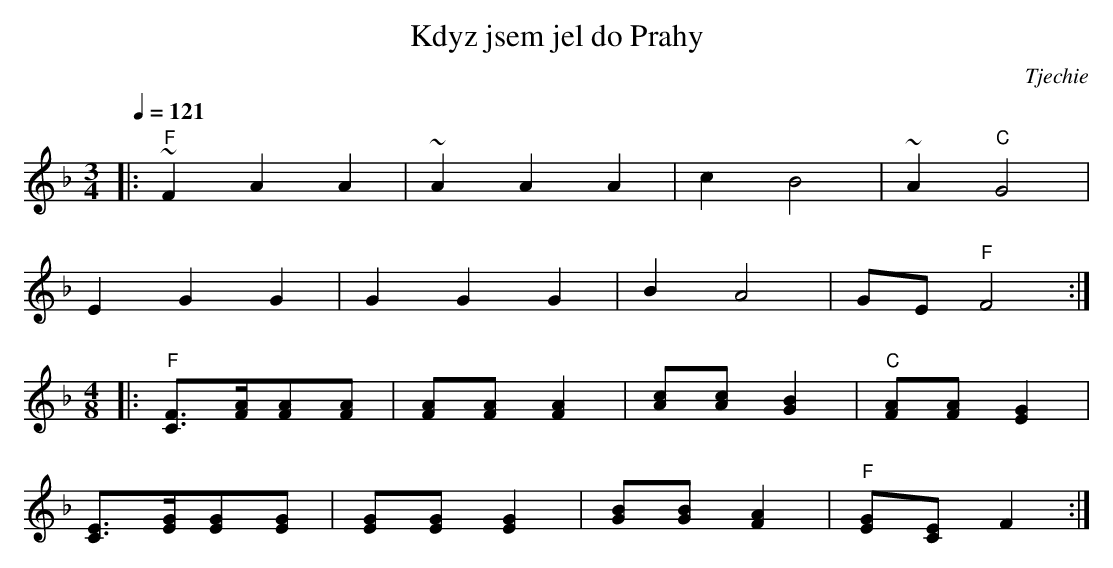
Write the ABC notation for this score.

X:1
T:Kdyz jsem jel do Prahy
O:Tjechie
M:3/4
L:1/8
Q:1/4=121
K:F
V:1
|:"F" ~F2 A2 A2 |~A2 A2 A2 |c2 B4 |~A2 "C" G4 |
E2 G2 G2 |G2 G2 G2 |B2 A4 |GE "F" F4 :|
M:4/8
|:"F" [F3/2C3/2][A/F/][AF][AF]|[AF][AF][A2F2]|[cA][cA][B2G2]|"C" [AF][AF][G2E2]|
[E3/2C3/2][G/E/][GE][GE]|[GE][GE][G2E2]|[BG][BG][A2F2]|"F" [GE][EC]F2 :|
